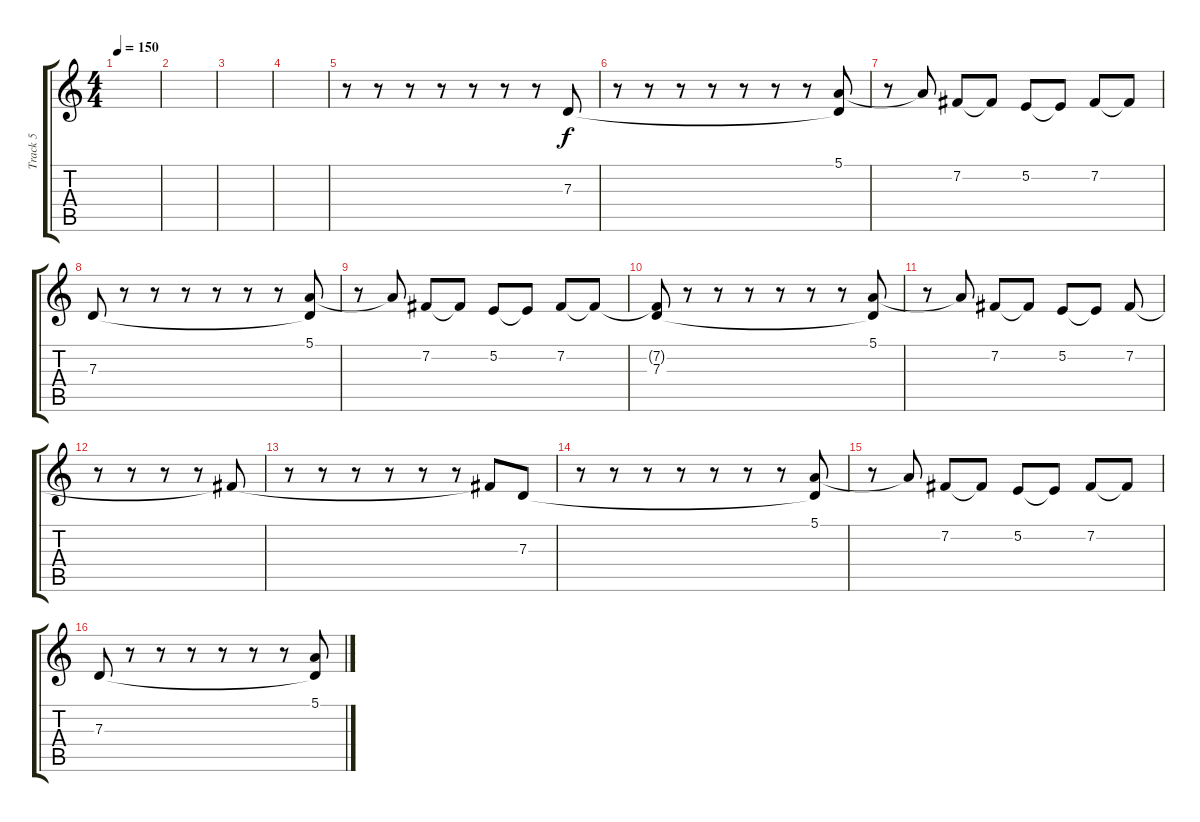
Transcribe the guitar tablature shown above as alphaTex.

\track ("Track 5" "Track 5") {instrument churchorgan}
\staff {score tabs}
\tuning (E4 B3 G3 D3 A2 E2) {hide}
\ts (4 4)
\tempo 150
\clef g2
\ks c
|
|
|
|
r.8 r.8 r.8 r.8 r.8 r.8 r.8 7.3.8 |
r.8 r.8 r.8 r.8 r.8 r.8 r.8 (5.1 7.3{t}).8 |
r.8 5.1{t}.8 7.2.8 7.2{t}.8 5.2.8 5.2{t}.8 7.2.8 7.2{t}.8 |
7.3.8 r.8 r.8 r.8 r.8 r.8 r.8 (5.1 7.3{t}).8 |
r.8 5.1{t}.8 7.2.8 7.2{t}.8 5.2.8 5.2{t}.8 7.2.8 7.2{t}.8 |
(7.2{t} 7.3).8 r.8 r.8 r.8 r.8 r.8 r.8 (5.1 7.3{t}).8 |
r.8 5.1{t}.8 7.2.8 7.2{t}.8 5.2.8 5.2{t}.8 7.2.8 |
r.8 r.8 r.8 r.8 7.2{t}.8 |
r.8 r.8 r.8 r.8 r.8 r.8 7.2{t}.8 7.3.8 |
r.8 r.8 r.8 r.8 r.8 r.8 r.8 (5.1 7.3{t}).8 |
r.8 5.1{t}.8 7.2.8 7.2{t}.8 5.2.8 5.2{t}.8 7.2.8 7.2{t}.8 |
7.3.8 r.8 r.8 r.8 r.8 r.8 r.8 (5.1 7.3{t}).8
